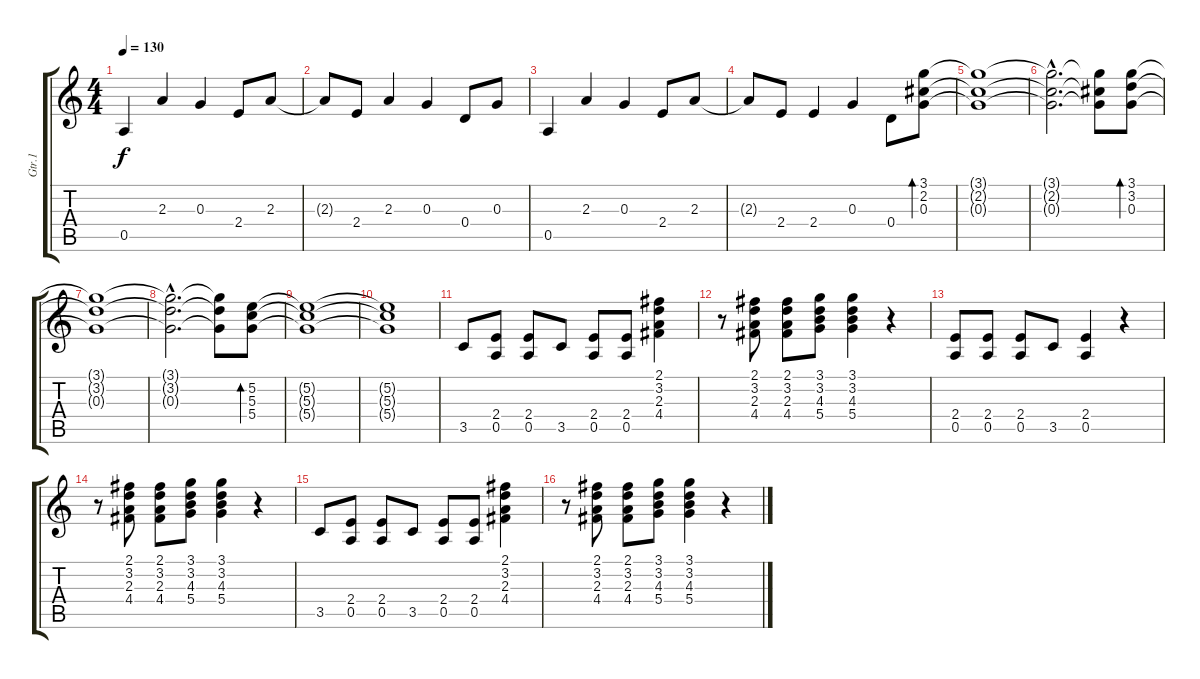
\track ("Gtr.1" "Gtr.1") {instrument distortionguitar}
\staff {score tabs}
\tuning (E4 B3 G3 D3 A2 E2) {hide}
\ts (4 4)
\tempo 130
\clef g2
\ks c
0.5.4{dy f instrument distortionguitar} 2.3.4 0.3.4 2.4.8 2.3.8 |
2.3{t}.8 2.4.8 2.3.4 0.3.4 0.4.8 0.3.8 |
0.5.4 2.3.4 0.3.4 2.4.8 2.3.8 |
2.3{t}.8 2.4.8 2.4.4 0.3.4 0.4.8 (3.1 2.2 0.3).8{bd 60} |
(3.1{t} 2.2{t} 0.3{t}).1 |
(3.1{hac t} 2.2{hac t} 0.3{hac t}).2{d} (3.1{t} 2.2{t} 0.3{t}).8 (3.1 3.2 0.3).8{bd 60} |
(3.1{t} 3.2{t} 0.3{t}).1 |
(3.1{hac t} 3.2{hac t} 0.3{hac t}).2{d} (3.1{t} 3.2{t} 0.3{t}).8 (5.2 5.3 5.4).8{bd 60} |
(5.2{t} 5.3{t} 5.4{t}).1 |
(5.2{t} 5.3{t} 5.4{t}).1 |
3.5.8 (2.4 0.5).8 (2.4 0.5).8 3.5.8 (2.4 0.5).8 (2.4 0.5).8 (2.1 3.2 2.3 4.4).4 |
r.8 (2.1 3.2 2.3 4.4).8 (2.1 3.2 2.3 4.4).8 (3.1 3.2 4.3 5.4).8 (3.1 3.2 4.3 5.4).4 r.4 |
(2.4 0.5).8 (2.4 0.5).8 (2.4 0.5).8 3.5.8 (2.4 0.5).4 r.4 |
r.8 (2.1 3.2 2.3 4.4).8 (2.1 3.2 2.3 4.4).8 (3.1 3.2 4.3 5.4).8 (3.1 3.2 4.3 5.4).4 r.4 |
3.5.8 (2.4 0.5).8 (2.4 0.5).8 3.5.8 (2.4 0.5).8 (2.4 0.5).8 (2.1 3.2 2.3 4.4).4 |
r.8 (2.1 3.2 2.3 4.4).8 (2.1 3.2 2.3 4.4).8 (3.1 3.2 4.3 5.4).8 (3.1 3.2 4.3 5.4).4 r.4
